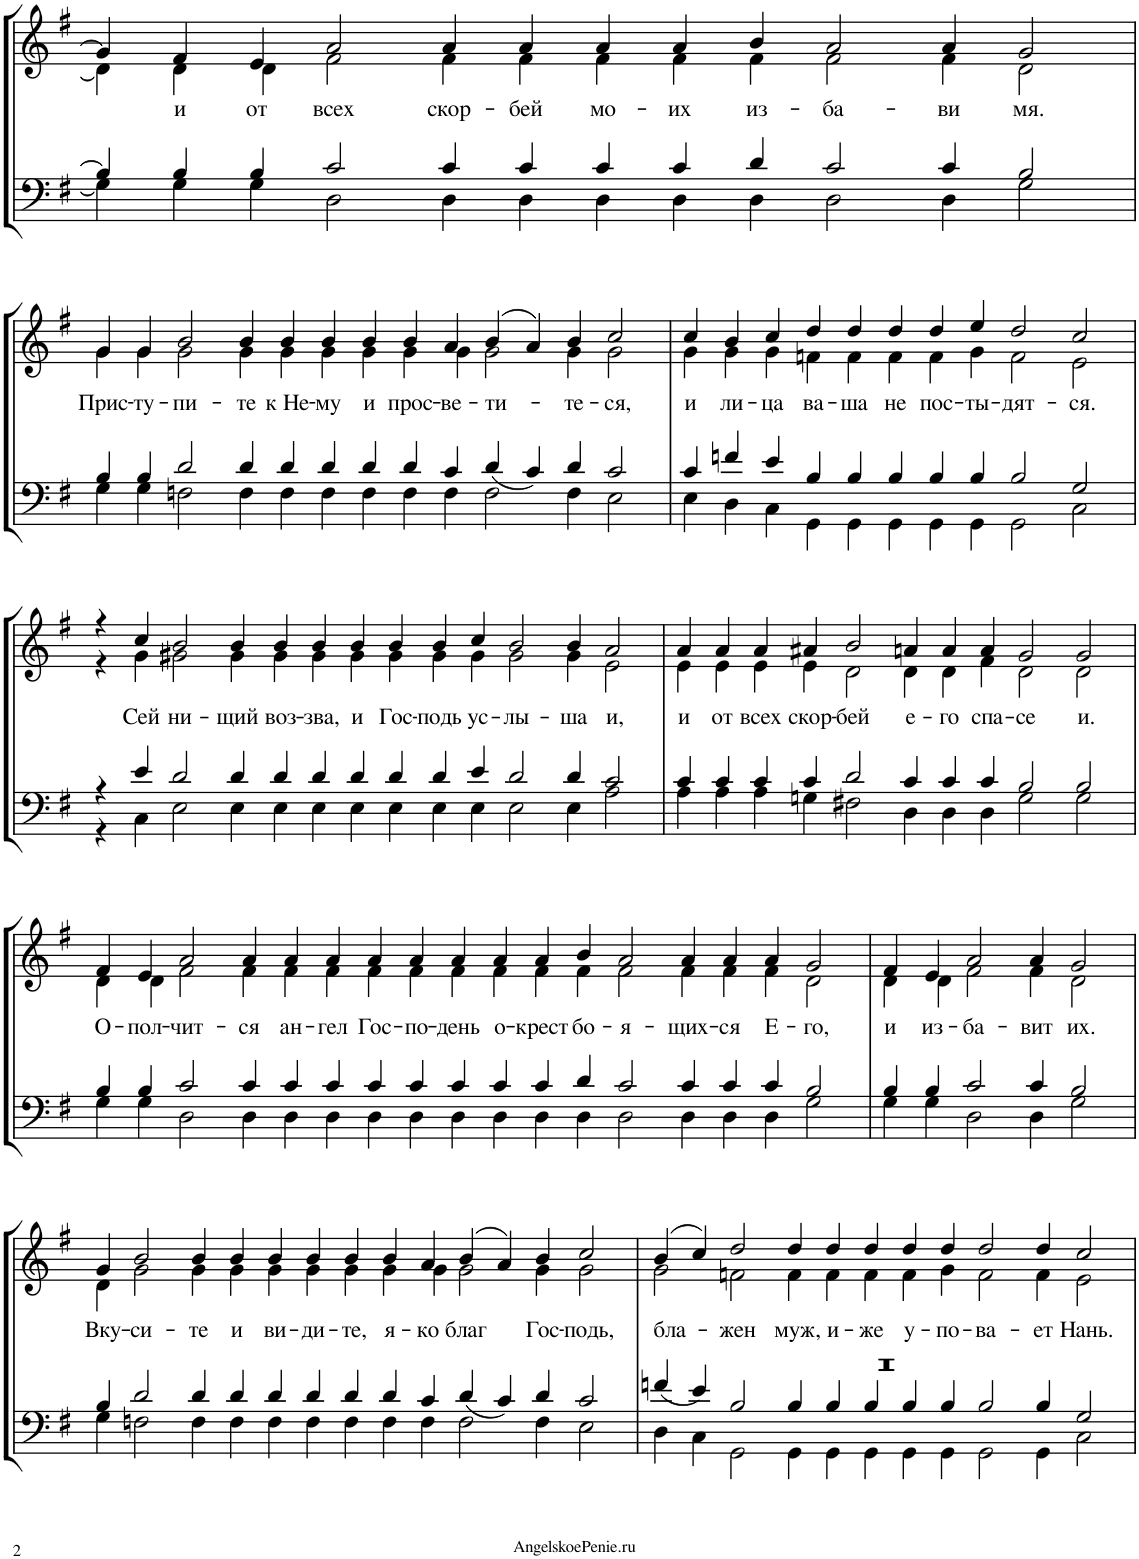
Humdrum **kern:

**kern	**kern	**text
*part1	*part1	*part1
*staff2	*staff1	*staff1
*I"Piano	*	*
*I'Pno.	*	*
!!LO:PB:g=z
*clefF4	*clefG2	*
*k[f#]	*k[f#]	*
*M63/4	*M63/4	*
=8	=8	=8
*^	*^	*
*	*^	*	*	*
000ryy	4B/]	4G\]	4g/]	4d\]	.
!	!	!	!	!	!LO:LY:b
.	4B/	4G\	4f#/	4d\	и
!	!	!	!	!	!LO:LY:b
.	4B/	4G\	4e/	4d\	от
!	!	!	!	!	!LO:LY:b
.	2c/	2D\	2a/	2f#\	всех
!	!	!	!	!	!LO:LY:b
.	4c/	4D\	4a/	4f#\	скор-
!	!	!	!	!	!LO:LY:b
.	4c/	4D\	4a/	4f#\	-бей
!	!	!	!	!	!LO:LY:b
.	4c/	4D\	4a/	4f#\	мо-
!	!	!	!	!	!LO:LY:b
.	4c/	4D\	4a/	4f#\	-их
!	!	!	!	!	!LO:LY:b
.	4d/	4D\	4b/	4f#\	из-
!	!	!	!	!	!LO:LY:b
.	2c/	2D\	2a/	2f#\	-ба-
!	!	!	!	!	!LO:LY:b
.	4c/	4D\	4a/	4f#\	-ви
!	!	!	!	!	!LO:LY:b
.	2B/	2G\	2g/	2d\	мя.
.	000.ryy	000.ryy	000.ryy	000.ryy	.
4%31ryy	.	.	.	.	.
!!LO:LB:g=z	!!
=9	=9	=9	=9	=9	=9
!	!	!	!	!	!LO:LY:b
000ryy	4B/	4G\	4g/	4g\	Прис-
!	!	!	!	!	!LO:LY:b
.	4B/	4G\	4g/	4g\	-ту-
!	!	!	!	!	!LO:LY:b
.	2d/	2Fn\	2b/	2g\	-пи-
!	!	!	!	!	!LO:LY:b
.	4d/	4F\	4b/	4g\	-те
!	!	!	!	!	!LO:LY:b
.	4d/	4F\	4b/	4g\	к Не-
!	!	!	!	!	!LO:LY:b
.	4d/	4F\	4b/	4g\	-му
!	!	!	!	!	!LO:LY:b
.	4d/	4F\	4b/	4g\	и
!	!	!	!	!	!LO:LY:b
.	4d/	4F\	4b/	4g\	прос-
!	!	!	!	!	!LO:LY:b
.	4c/	4F\	4a/	4g\	-ве-
!	!	!	!	!	!LO:LY:b
.	4d/	2F\	(4b/	2g\	-ти-
.	4c/	.	4a/)	.	.
!	!	!	!	!	!LO:LY:b
.	4d/	4F\	4b/	4g\	-те-
!	!	!	!	!	!LO:LY:b
.	2c/	2E\	2cc/	2g\	-ся,
.	000.ryy	000.ryy	000.ryy	000.ryy	.
4%31ryy	.	.	.	.	.
=10	=10	=10	=10	=10	=10
!	!	!	!	!	!LO:LY:b
000ryy	4c/	4E\	4cc/	4g\	и
!	!	!	!	!	!LO:LY:b
.	4fn/	4D\	4b/	4g\	ли-
!	!	!	!	!	!LO:LY:b
.	4e/	4C\	4cc/	4g\	-ца
!	!	!	!	!	!LO:LY:b
.	4B/	4GG\	4dd/	4fn\	ва-
!	!	!	!	!	!LO:LY:b
.	4B/	4GG\	4dd/	4f\	-ша
!	!	!	!	!	!LO:LY:b
.	4B/	4GG\	4dd/	4f\	не
!	!	!	!	!	!LO:LY:b
.	4B/	4GG\	4dd/	4f\	пос-
!	!	!	!	!	!LO:LY:b
.	4B/	4GG\	4ee/	4g\	-ты-
!	!	!	!	!	!LO:LY:b
.	2B/	2GG\	2dd/	2f\	-дят-
!	!	!	!	!	!LO:LY:b
.	2G/	2C\	2cc/	2e\	-ся.
.	1ryy	1ryy	000ryy	000ryy	.
.	1ryy	1ryy	.	.	.
.	1ryy	1ryy	.	.	.
.	1ryy	1ryy	.	.	.
.	1ryy	1ryy	.	.	.
4%31ryy	1ryy	1ryy	.	.	.
.	1ryy	1ryy	.	.	.
.	1ryy	1ryy	.	.	.
.	1ryy	1ryy	00ryy	00ryy	.
.	4%15ryy	4%15ryy	.	.	.
.	.	.	2.ryy	2.ryy	.
!!LO:LB:g=z	!!
=11	=11	=11	=11	=11	=11
00ryy	4r	4r	4r	4r	.
!	!	!	!	!	!LO:LY:b
.	4e/	4C\	4cc/	4g\	Сей
!	!	!	!	!	!LO:LY:b
.	2d/	2E\	2b/	2g#X\	ни-
!	!	!	!	!	!LO:LY:b
.	4d/	4E\	4b/	4g#\	-щий
!	!	!	!	!	!LO:LY:b
.	4d/	4E\	4b/	4g#\	воз-
!	!	!	!	!	!LO:LY:b
.	4d/	4E\	4b/	4g#\	-зва,
!	!	!	!	!	!LO:LY:b
.	4d/	4E\	4b/	4g#\	и
!	!	!	!	!	!LO:LY:b
.	4d/	4E\	4b/	4g#\	Гос-
!	!	!	!	!	!LO:LY:b
.	4d/	4E\	4b/	4g#\	-подь
!	!	!	!	!	!LO:LY:b
.	4e/	4E\	4cc/	4g#\	ус-
!	!	!	!	!	!LO:LY:b
.	2d/	2E\	2b/	2g#\	-лы-
!	!	!	!	!	!LO:LY:b
.	4d/	4E\	4b/	4g#\	-ша
!	!	!	!	!	!LO:LY:b
.	2c/	2A\	2a/	2e\	и,
=12	=12	=12	=12	=12	=12
!	!	!	!	!	!LO:LY:b
000ryy	4c/	4A\	4a/	4e\	и
!	!	!	!	!	!LO:LY:b
.	4c/	4A\	4a/	4e\	от
!	!	!	!	!	!LO:LY:b
.	4c/	4A\	4a/	4e\	всех
!	!	!	!	!	!LO:LY:b
.	4c/	4Gn\	4a#X/	4e\	скор-
!	!	!	!	!	!LO:LY:b
.	2d/	2F#X\	2b/	2d\	-бей
!	!	!	!	!	!LO:LY:b
.	4c/	4D\	4an/	4d\	е-
!	!	!	!	!	!LO:LY:b
.	4c/	4D\	4a/	4d\	-го
!	!	!	!	!	!LO:LY:b
.	4c/	4D\	4a/	4f#\	спа-
!	!	!	!	!	!LO:LY:b
.	2B/	2G\	2g/	2d\	-се
!	!	!	!	!	!LO:LY:b
.	2B/	2G\	2g/	2d\	и.
.	1ryy	1ryy	000ryy	000ryy	.
.	1ryy	1ryy	.	.	.
.	1ryy	1ryy	.	.	.
.	1ryy	1ryy	.	.	.
.	1ryy	1ryy	.	.	.
4%31ryy	.	.	.	.	.
.	2%15ryy	2%15ryy	.	.	.
.	.	.	00ryy	00ryy	.
.	.	.	2ryy	2ryy	.
!!LO:LB:g=z	!!
=13	=13	=13	=13	=13	=13
!	!	!	!	!	!LO:LY:b
000ryy	4B/	4G\	4f#/	4d\	О-
!	!	!	!	!	!LO:LY:b
.	4B/	4G\	4e/	4d\	-пол-
!	!	!	!	!	!LO:LY:b
.	2c/	2D\	2a/	2f#\	-чит-
!	!	!	!	!	!LO:LY:b
.	4c/	4D\	4a/	4f#\	-ся
!	!	!	!	!	!LO:LY:b
.	4c/	4D\	4a/	4f#\	ан-
!	!	!	!	!	!LO:LY:b
.	4c/	4D\	4a/	4f#\	-гел
!	!	!	!	!	!LO:LY:b
.	4c/	4D\	4a/	4f#\	Гос-
!	!	!	!	!	!LO:LY:b
.	4c/	4D\	4a/	4f#\	-по-
!	!	!	!	!	!LO:LY:b
.	4c/	4D\	4a/	4f#\	-день
!	!	!	!	!	!LO:LY:b
.	4c/	4D\	4a/	4f#\	о-
!	!	!	!	!	!LO:LY:b
.	4c/	4D\	4a/	4f#\	-крест
!	!	!	!	!	!LO:LY:b
.	4d/	4D\	4b/	4f#\	бо-
!	!	!	!	!	!LO:LY:b
.	2c/	2D\	2a/	2f#\	-я-
!	!	!	!	!	!LO:LY:b
.	4c/	4D\	4a/	4f#\	-щих-
!	!	!	!	!	!LO:LY:b
.	4c/	4D\	4a/	4f#\	-ся
!	!	!	!	!	!LO:LY:b
.	4c/	4D\	4a/	4f#\	Е-
!	!	!	!	!	!LO:LY:b
.	2B/	2G\	2g/	2d\	-го,
.	1ryy	1ryy	000ryy	000ryy	.
.	1ryy	1ryy	.	.	.
.	1ryy	1ryy	.	.	.
4%31ryy	1ryy	1ryy	.	.	.
.	1ryy	1ryy	.	.	.
.	1ryy	1ryy	.	.	.
.	1ryy	1ryy	.	.	.
.	4%15ryy	4%15ryy	.	.	.
.	.	.	0ryy	0ryy	.
.	.	.	2.ryy	2.ryy	.
=14	=14	=14	=14	=14	=14
!	!	!	!	!	!LO:LY:b
000ryy	4B/	4G\	4f#/	4d\	и
!	!	!	!	!	!LO:LY:b
.	4B/	4G\	4e/	4d\	из-
!	!	!	!	!	!LO:LY:b
.	2c/	2D\	2a/	2f#\	-ба-
!	!	!	!	!	!LO:LY:b
.	4c/	4D\	4a/	4f#\	-вит
!	!	!	!	!	!LO:LY:b
.	2B/	2G\	2g/	2d\	их.
.	1%14ryy	1%14ryy	1%14ryy	1%14ryy	.
4%31ryy	.	.	.	.	.
!!LO:LB:g=z	!!
=15	=15	=15	=15	=15	=15
!	!	!	!	!	!LO:LY:b
000ryy	4B/	4G\	4g/	4d\	Вку-
!	!	!	!	!	!LO:LY:b
.	2d/	2Fn\	2b/	2g\	-си-
!	!	!	!	!	!LO:LY:b
.	4d/	4F\	4b/	4g\	-те
!	!	!	!	!	!LO:LY:b
.	4d/	4F\	4b/	4g\	и
!	!	!	!	!	!LO:LY:b
.	4d/	4F\	4b/	4g\	ви-
!	!	!	!	!	!LO:LY:b
.	4d/	4F\	4b/	4g\	-ди-
!	!	!	!	!	!LO:LY:b
.	4d/	4F\	4b/	4g\	-те,
!	!	!	!	!	!LO:LY:b
.	4d/	4F\	4b/	4g\	я-
!	!	!	!	!	!LO:LY:b
.	4c/	4F\	4a/	4g\	-ко
!	!	!	!	!	!LO:LY:b
.	4d/	2F\	(4b/	2g\	благ
.	4c/	.	4a/)	.	.
!	!	!	!	!	!LO:LY:b
.	4d/	4F\	4b/	4g\	Гос-
!	!	!	!	!	!LO:LY:b
.	2c/	2E\	2cc/	2g\	-подь,
.	000.ryy	000.ryy	000.ryy	000.ryy	.
4%31ryy	.	.	.	.	.
=16	=16	=16	=16	=16	=16
!	!	!	!	!	!LO:LY:b
4%63r	4fn/	4D\	(4b/	2g\	бла-
.	4e/	4C\	4cc/)	.	.
!	!	!	!	!	!LO:LY:b
.	2B/	2GG\	2dd/	2fn\	-жен
!	!	!	!	!	!LO:LY:b
.	4B/	4GG\	4dd/	4f\	муж,
!	!	!	!	!	!LO:LY:b
.	4B/	4GG\	4dd/	4f\	и-
!	!	!	!	!	!LO:LY:b
.	4B/	4GG\	4dd/	4f\	-же
!	!	!	!	!	!LO:LY:b
.	4B/	4GG\	4dd/	4f\	у-
!	!	!	!	!	!LO:LY:b
.	4B/	4GG\	4dd/	4g\	-по-
!	!	!	!	!	!LO:LY:b
.	2B/	2GG\	2dd/	2f\	-ва-
!	!	!	!	!	!LO:LY:b
.	4B/	4GG\	4dd/	4f\	-ет
!	!	!	!	!	!LO:LY:b
.	2G/	2C\	2cc/	2e\	Нань.
.	1ryy	1ryy	000ryy	000ryy	.
.	1ryy	1ryy	.	.	.
.	1ryy	1ryy	.	.	.
.	1ryy	1ryy	.	.	.
.	1ryy	1ryy	.	.	.
.	1ryy	1ryy	.	.	.
.	1ryy	1ryy	.	.	.
.	1ryy	1ryy	.	.	.
.	1ryy	1ryy	00ryy	00ryy	.
.	1ryy	1ryy	.	.	.
.	1ryy	1ryy	.	.	.
.	1ryy	1ryy	.	.	.
.	4ryy	4ryy	4ryy	4ryy	.
*v	*v	*v	*	*	*
*	*v	*v	*
=	=	=
*-	*-	*-
